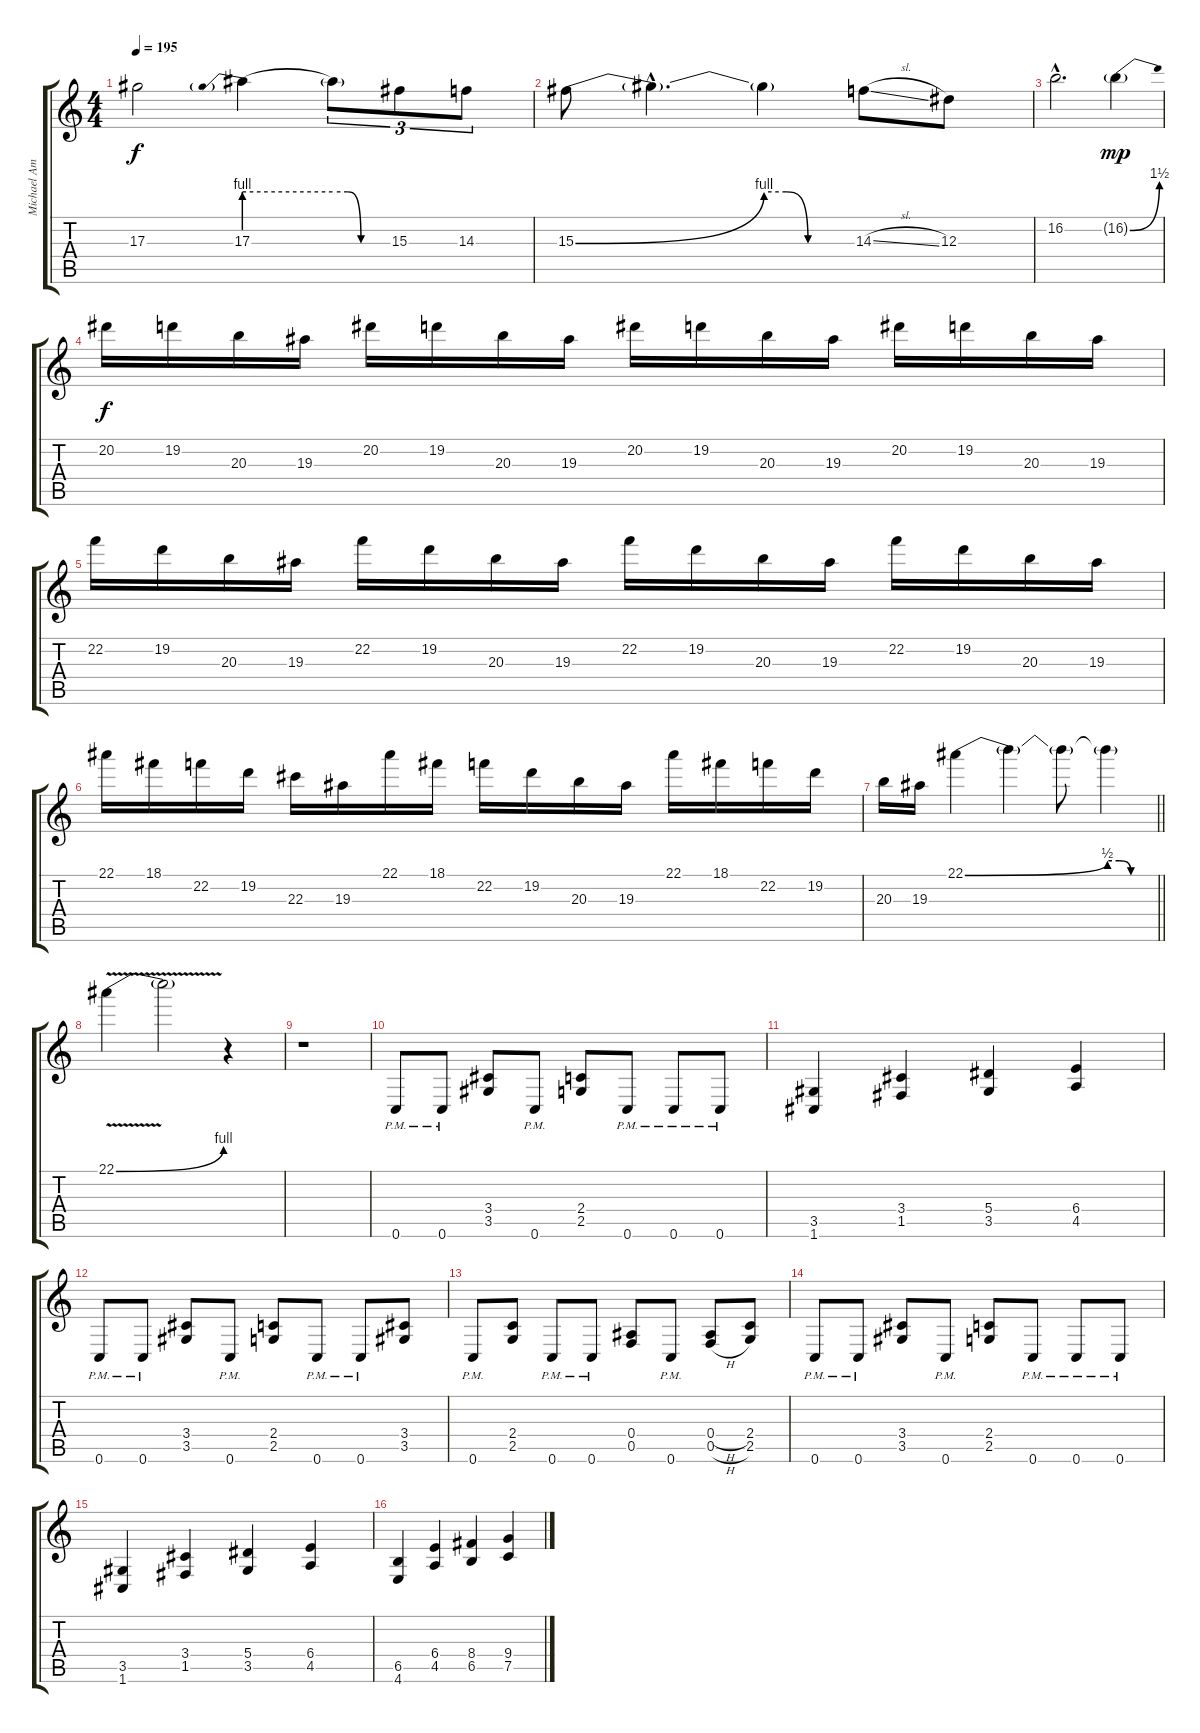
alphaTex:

\track ("Michael Amott" "Michael Am") {instrument distortionguitar}
\staff {score tabs}
\tuning (C4 G3 Eb3 Bb2 F2 C2) {hide}
\ts (4 4)
\tempo 195
\clef g2
\ks c
17.3{t}.2{dy f} 17.3{be (prebend 0 4 60 4)}.4 17.3{be (custom 0 4 15 4 30 0 60 0) t}.8{tu (3 2)} 15.3.8{tu (3 2)} 14.3.8{tu (3 2)} |
15.3{be (bend 0 0 60 4)}.8 15.3{hac t}.4{d} 15.3{be (custom 0 4 15 4 30 0 60 0) t}.4 14.3{sl}.8 12.3.8 |
16.2{hac}.2{d} 16.2{be (bend 0 0 60 6) g}.4{dy mp} |
20.2.16{dy f} 19.2.16 20.3.16 19.3.16 20.2.16 19.2.16 20.3.16 19.3.16 20.2.16 19.2.16 20.3.16 19.3.16 20.2.16 19.2.16 20.3.16 19.3.16 |
22.2.16 19.2.16 20.3.16 19.3.16 22.2.16 19.2.16 20.3.16 19.3.16 22.2.16 19.2.16 20.3.16 19.3.16 22.2.16 19.2.16 20.3.16 19.3.16 |
22.1.16 18.1.16 22.2.16 19.2.16 22.3.16 19.3.16 22.1.16 18.1.16 22.2.16 19.2.16 20.3.16 19.3.16 22.1.16 18.1.16 22.2.16 19.2.16 |
\barLineRight lightlight
20.3.16 19.3.16 22.1{be (bend 0 0 60 2)}.4 22.1{t}.4 22.1{t}.8 22.1{be (custom 0 2 15 2 30 0 60 0) t}.4 |
22.1{be (bend 0 0 60 4) v}.4 22.1{t}.2 r.4 |
r.1 |
0.6{pm}.8 0.6{pm}.8 (3.4 3.5).8 0.6{pm}.8 (2.4 2.5).8 0.6{pm}.8 0.6{pm}.8 0.6{pm}.8 |
(3.5 1.6).4 (3.4 1.5).4 (5.4 3.5).4 (6.4 4.5).4 |
0.6{pm}.8 0.6{pm}.8 (3.4 3.5).8 0.6{pm}.8 (2.4 2.5).8 0.6{pm}.8 0.6{pm}.8 (3.4 3.5).8 |
0.6{pm}.8 (2.4 2.5).8 0.6{pm}.8 0.6{pm}.8 (0.4 0.5).8 0.6{pm}.8 (0.4{h} 0.5{h}).8 (2.4 2.5).8 |
0.6{pm}.8 0.6{pm}.8 (3.4 3.5).8 0.6{pm}.8 (2.4 2.5).8 0.6{pm}.8 0.6{pm}.8 0.6{pm}.8 |
(3.5 1.6).4 (3.4 1.5).4 (5.4 3.5).4 (6.4 4.5).4 |
(6.5 4.6).4 (6.4 4.5).4 (8.4 6.5).4 (9.4 7.5).4
